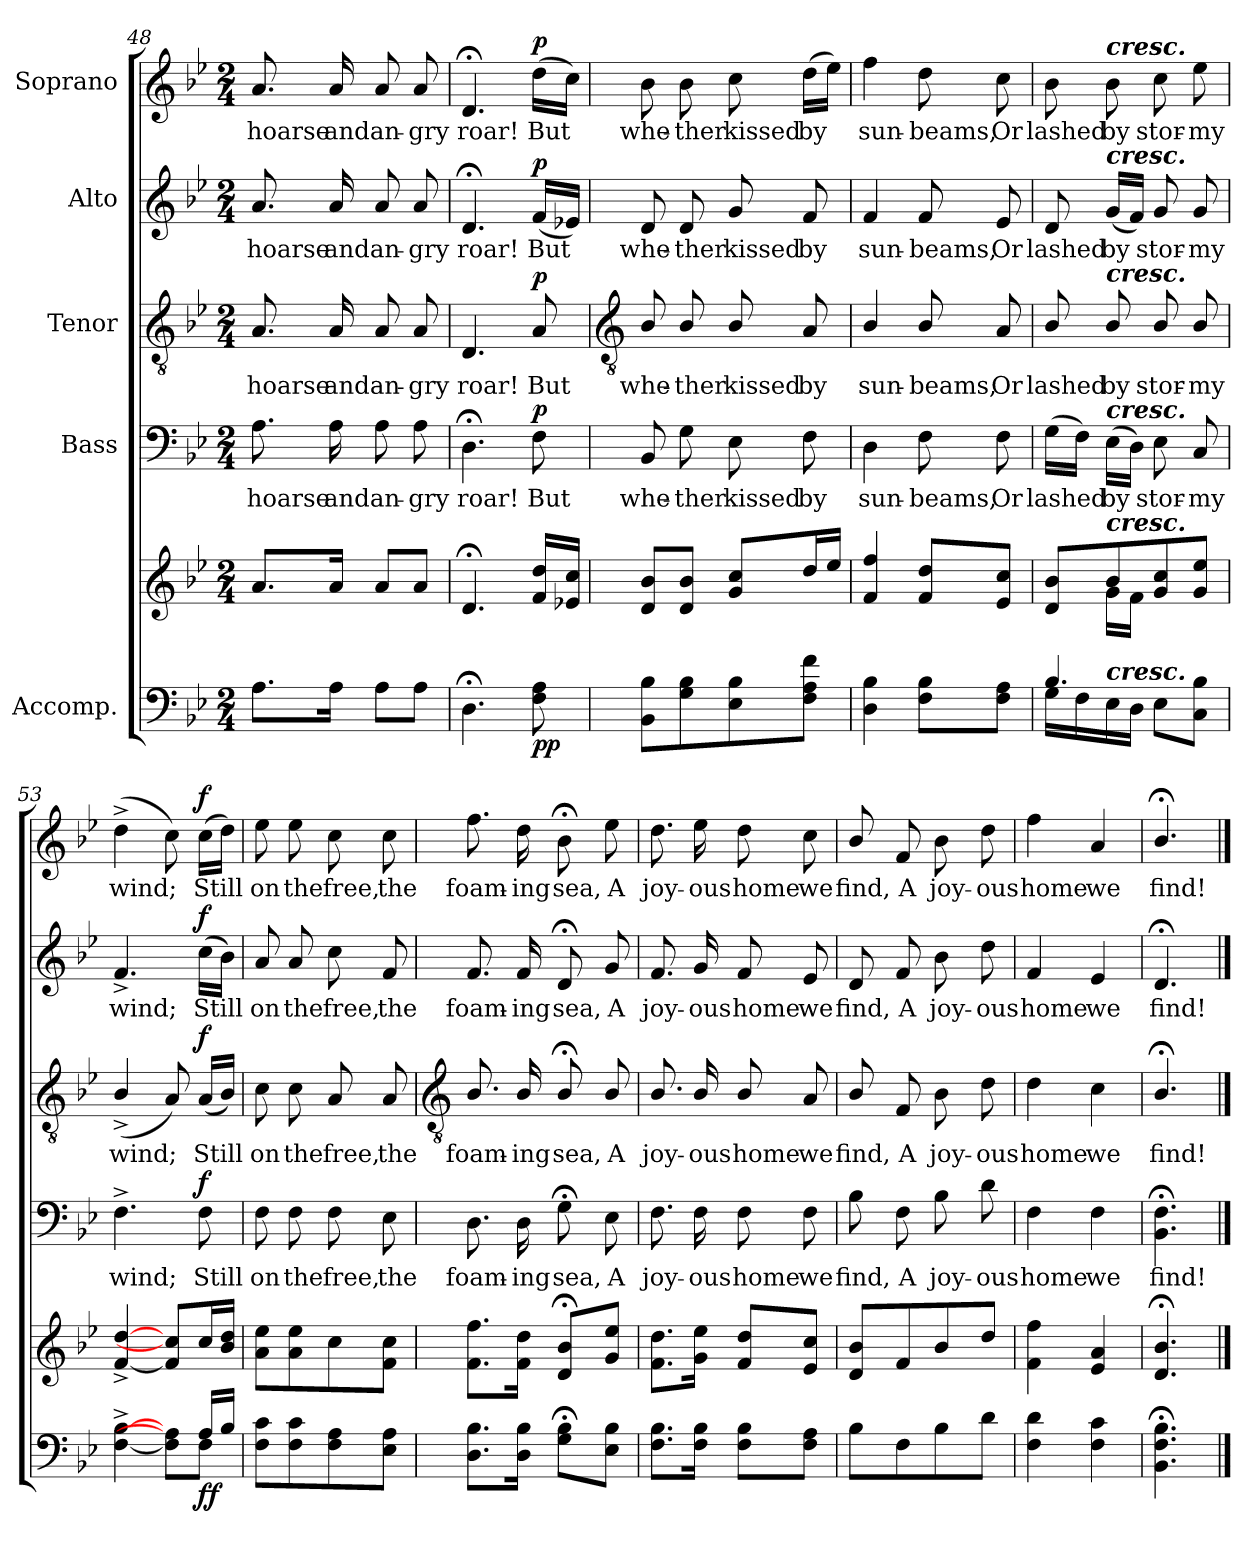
**kern	**kern	**dynam	**kern	**text	**dynam	**kern	**text	**dynam	**kern	**text	**dynam	**kern	**text	**dynam
*part5	*part5	*part5	*part4	*part4	*part4	*part3	*part3	*part3	*part2	*part2	*part2	*part1	*part1	*part1
*staff6	*staff5	*staff5/6	*staff4	*staff4	*staff4	*staff3	*staff3	*staff3	*staff2	*staff2	*staff2	*staff1	*staff1	*staff1
*I"Accomp.	*	*	*I"Bass	*	*	*I"Tenor	*	*	*I"Alto	*	*	*I"Soprano	*	*
*clefF4	*clefG2	*	*clefF4	*	*	*clefGv2	*	*	*clefG2	*	*	*clefG2	*	*
*k[b-e-]	*k[b-e-]	*	*k[b-e-]	*	*	*k[b-e-]	*	*	*k[b-e-]	*	*	*k[b-e-]	*	*
*B-:	*B-:	*	*B-:	*	*	*B-:	*	*	*B-:	*	*	*B-:	*	*
*M2/4	*M2/4	*	*M2/4	*	*	*M2/4	*	*	*M2/4	*	*	*M2/4	*	*
=48	=48	=48	=48	=48	=48	=48	=48	=48	=48	=48	=48	=48	=48	=48
*	*^	*	*	*	*	*	*	*	*	*	*	*	*	*
!	!	!LO:N:vis=1	!	!	!LO:LY:b	!	!	!LO:LY:b	!	!	!LO:LY:b	!	!	!LO:LY:b	!
8.AL	8.aL	2ryy	.	8.A	hoarse	.	8.A	hoarse	.	8.a	hoarse	.	8.a	hoarse	.
!	!	!	!	!	!LO:LY:b	!	!	!LO:LY:b	!	!	!LO:LY:b	!	!	!LO:LY:b	!
16AJ	16aJ	.	.	16A	and	.	16A	and	.	16a	and	.	16a	and	.
!	!	!	!	!	!LO:LY:b	!	!	!LO:LY:b	!	!	!LO:LY:b	!	!	!LO:LY:b	!
8AL	8aL	.	.	8A	an-	.	8A	an-	.	8a	an-	.	8a	an-	.
!	!	!	!	!	!LO:LY:b	!	!	!LO:LY:b	!	!	!LO:LY:b	!	!	!LO:LY:b	!
8AJ	8aJ	.	.	8A	-gry	.	8A	-gry	.	8a	-gry	.	8a	-gry	.
=49	=49	=49	=49	=49	=49	=49	=49	=49	=49	=49	=49	=49	=49	=49	=49
!	!	!LO:N:vis=1	!	!	!LO:LY:b	!	!	!LO:LY:b	!	!	!LO:LY:b	!	!	!LO:LY:b	!
4.D;<	4.d;<	2ryy	.	4.D;<	roar!	.	4.D	roar!	.	4.d;<	roar!	.	4.d;<	roar!	.
!	!	!	!LO:DY:b=2	!	!LO:LY:b	!	!	!LO:LY:b	!	!	!LO:LY:b	!	!	!LO:LY:b	!
!	!	!	!LO:DY:n=1:b	!	!	!LO:DY:b	!	!	!LO:DY:b	!	!	!LO:DY:b	!	!	!LO:DY:b
8F\ 8A\	16f 16ddLL	.	p p	8F	But	p	8A	But	p	(<16fLL	But	p	(>16ddLL	But	p
.	16e-X 16ccJJ	.	.	.	.	.	.	.	.	16e-XJJ)	.	.	16ccJJ)	.	.
!!LO:LB:g=z
=50	=50	=50	=50	=50	=50	=50	=50	=50	=50	=50	=50	=50	=50	=50	=50
*	*	*	*	*	*	*	*clefGv2	*	*	*	*	*	*	*	*
!LO:N:vis=1	!	!LO:N:vis=1	!	!	!LO:LY:b	!	!	!LO:LY:b	!	!	!LO:LY:b	!	!	!LO:LY:b	!
*^	*	*	*	*	*	*	*	*	*	*	*	*	*	*	*
2ryy	8BB-\ 8B-\L	8d 8b-L	2ryy	.	8BB-	whe-	.	8B-/	whe-	.	8d	whe-	.	8b-	whe-	.
!	!	!	!	!	!	!LO:LY:b	!	!	!LO:LY:b	!	!	!LO:LY:b	!	!	!LO:LY:b	!
.	8G\ 8B-\	8d 8b-J	.	.	8G	-ther	.	8B-/	-ther	.	8d	-ther	.	8b-	-ther	.
!	!	!	!	!	!	!LO:LY:b	!	!	!LO:LY:b	!	!	!LO:LY:b	!	!	!LO:LY:b	!
.	8E-\ 8B-\	8g 8ccL	.	.	8E-	kissed	.	8B-/	kissed	.	8g	kissed	.	8cc	kissed	.
!	!	!	!	!	!	!LO:LY:b	!	!	!LO:LY:b	!	!	!LO:LY:b	!	!	!LO:LY:b	!
.	8F\ 8A\ 8f\J	16ddL	.	.	8F	by	.	8A	by	.	8f	by	.	(>16ddLL	by	.
.	.	16ee-JJ	.	.	.	.	.	.	.	.	.	.	.	16ee-JJ)	.	.
=51	=51	=51	=51	=51	=51	=51	=51	=51	=51	=51	=51	=51	=51	=51	=51	=51
!LO:N:vis=1	!	!	!LO:N:vis=1	!	!	!LO:LY:b	!	!	!LO:LY:b	!	!	!LO:LY:b	!	!	!LO:LY:b	!
2ryy	4D\ 4B-\	4f 4ff	2ryy	.	4D	sun-	.	4B-/	sun-	.	4f	sun-	.	4ff	sun-	.
!	!	!	!	!	!	!LO:LY:b	!	!	!LO:LY:b	!	!	!LO:LY:b	!	!	!LO:LY:b	!
.	8F\ 8B-\L	8f 8ddL	.	.	8F	-beams,	.	8B-/	-beams,	.	8f	-beams,	.	8dd	-beams,	.
!	!	!	!	!	!	!LO:LY:b	!	!	!LO:LY:b	!	!	!LO:LY:b	!	!	!LO:LY:b	!
.	8F\ 8A\J	8e- 8ccJ	.	.	8F	Or	.	8A	Or	.	8e-	Or	.	8cc	Or	.
=52	=52	=52	=52	=52	=52	=52	=52	=52	=52	=52	=52	=52	=52	=52	=52	=52
!	!	!	!	!	!	!LO:LY:b	!	!	!LO:LY:b	!	!	!LO:LY:b	!	!	!LO:LY:b	!
4.B-/	16G\LL	8d 8b-L	8ryy	.	(>16GLL	lashed	.	8B-/	lashed	.	8d	lashed	.	8b-	lashed	.
.	16F\	.	.	.	16FJJ)	.	.	.	.	.	.	.	.	.	.	.
!	!	!	!	!	!	!	!	!	!	!	!	!	!	!LO:TX:a:Bi:t=cresc.	!	!
!	!	!	!	!	!	!	!	!	!	!	!LO:TX:a:Bi:t=cresc.	!	!	!	!	!
!	!	!	!	!	!	!	!	!LO:TX:a:Bi:t=cresc.	!	!	!	!	!	!	!	!
!	!	!	!	!	!LO:TX:a:Bi:t=cresc.	!	!	!	!	!	!	!	!	!	!	!
!	!	!LO:TX:a:Bi:t=cresc.	!	!	!	!	!	!	!	!	!	!	!	!	!	!
!	!LO:TX:a:Bi:t=cresc.	!	!	!	!	!	!	!	!	!	!	!	!	!	!	!
!	!	!	!	!	!	!LO:LY:b	!	!	!LO:LY:b	!	!	!LO:LY:b	!	!	!LO:LY:b	!
.	16E-\	8b-	16g\LL	.	(>16E-LL	by	.	8B-/	by	.	(<16gLL	by	.	8b-	by	.
.	16D\JJ	.	16f\JJ	.	16DJJ)	.	.	.	.	.	16fJJ)	.	.	.	.	.
!	!	!	!	!	!	!LO:LY:b	!	!	!LO:LY:b	!	!	!LO:LY:b	!	!	!LO:LY:b	!
.	8E-\L	8g 8cc	4ryy	.	8E-	stor-	.	8B-/	stor-	.	8g	stor-	.	8cc	stor-	.
!	!	!	!	!	!	!LO:LY:b	!	!	!LO:LY:b	!	!	!LO:LY:b	!	!	!LO:LY:b	!
8ryy	8C\ 8B-\J	8g 8ee-J	.	.	8C	-my	.	8B-/	-my	.	8g	-my	.	8ee-	-my	.
*	*	*v	*v	*	*	*	*	*	*	*	*	*	*	*	*	*
=53	=53	=53	=53	=53	=53	=53	=53	=53	=53	=53	=53	=53	=53	=53	=53
!	!	!	!	!	!LO:LY:b	!	!	!LO:LY:b	!	!	!LO:LY:b	!	!	!LO:LY:b	!
4.ryy	[4F\^ [4B-\^	[4f^ [4dd^	.	4.F^	wind;	.	(<4B-^/	wind;	.	4.f^	wind;	.	(>4dd^	wind;	.
.	8F\] 8A\]L	8f] 8cc]L	.	.	.	.	8A)	.	.	.	.	.	8cc)	.	.
!	!	!	!LO:DY:b=2	!	!LO:LY:b	!	!	!LO:LY:b	!	!	!LO:LY:b	!	!	!LO:LY:b	!
!	!	!	!LO:DY:n=1:b	!	!	!LO:DY:b	!	!	!LO:DY:b	!	!	!LO:DY:b	!	!	!LO:DY:b
16A/LL	8F\J	16ccL	f f	8F	Still	f	(<16ALL	Still	f	(>16ccLL	Still	f	(>16ccLL	Still	f
16B-/JJ	.	16b- 16ddJJ	.	.	.	.	16B-JJ)	.	.	16b-JJ)	.	.	16ddJJ)	.	.
*v	*v	*	*	*	*	*	*	*	*	*	*	*	*	*	*
=54	=54	=54	=54	=54	=54	=54	=54	=54	=54	=54	=54	=54	=54	=54
!	!	!	!	!LO:LY:b	!	!	!LO:LY:b	!	!	!LO:LY:b	!	!	!LO:LY:b	!
8F\ 8c\L	8a 8ee-L	.	8F	on	.	8c	on	.	8a	on	.	8ee-	on	.
!	!	!	!	!LO:LY:b	!	!	!LO:LY:b	!	!	!LO:LY:b	!	!	!LO:LY:b	!
8F\ 8c\	8a 8ee-	.	8F	the	.	8c	the	.	8a	the	.	8ee-	the	.
!	!	!	!	!LO:LY:b	!	!	!LO:LY:b	!	!	!LO:LY:b	!	!	!LO:LY:b	!
8F\ 8A\	8cc	.	8F	free,	.	8A	free,	.	8cc	free,	.	8cc	free,	.
!	!	!	!	!LO:LY:b	!	!	!LO:LY:b	!	!	!LO:LY:b	!	!	!LO:LY:b	!
8E-\ 8A\J	8f 8ccJ	.	8E-	the	.	8A	the	.	8f	the	.	8cc	the	.
!!LO:LB:g=z
=55	=55	=55	=55	=55	=55	=55	=55	=55	=55	=55	=55	=55	=55	=55
*	*	*	*	*	*	*clefGv2	*	*	*	*	*	*	*	*
!	!	!	!	!LO:LY:b	!	!	!LO:LY:b	!	!	!LO:LY:b	!	!	!LO:LY:b	!
8.D 8.B-L	8.f 8.ffL	.	8.D	foam-	.	8.B-/	foam-	.	8.f	foam-	.	8.ff	foam-	.
!	!	!	!	!LO:LY:b	!	!	!LO:LY:b	!	!	!LO:LY:b	!	!	!LO:LY:b	!
16D 16B-J	16f 16ddJ	.	16D	-ing	.	16B-/	-ing	.	16f	-ing	.	16dd	-ing	.
!	!	!	!	!LO:LY:b	!	!	!LO:LY:b	!	!	!LO:LY:b	!	!	!LO:LY:b	!
8G;< 8B-;<L	8d;< 8b-;<L	.	8G;<	sea,	.	8B-;</	sea,	.	8d;<	sea,	.	8b-;<	sea,	.
!	!	!	!	!LO:LY:b	!	!	!LO:LY:b	!	!	!LO:LY:b	!	!	!LO:LY:b	!
8E- 8B-J	8g 8ee-J	.	8E-	A	.	8B-/	A	.	8g	A	.	8ee-	A	.
=56	=56	=56	=56	=56	=56	=56	=56	=56	=56	=56	=56	=56	=56	=56
!	!	!	!	!LO:LY:b	!	!	!LO:LY:b	!	!	!LO:LY:b	!	!	!LO:LY:b	!
8.F 8.B-L	8.f 8.ddL	.	8.F	joy-	.	8.B-/	joy-	.	8.f	joy-	.	8.dd	joy-	.
!	!	!	!	!LO:LY:b	!	!	!LO:LY:b	!	!	!LO:LY:b	!	!	!LO:LY:b	!
16F 16B-J	16g 16ee-J	.	16F	-ous	.	16B-/	-ous	.	16g	-ous	.	16ee-	-ous	.
!	!	!	!	!LO:LY:b	!	!	!LO:LY:b	!	!	!LO:LY:b	!	!	!LO:LY:b	!
8F 8B-L	8f 8ddL	.	8F	home	.	8B-/	home	.	8f	home	.	8dd	home	.
!	!	!	!	!LO:LY:b	!	!	!LO:LY:b	!	!	!LO:LY:b	!	!	!LO:LY:b	!
8F 8AJ	8e- 8ccJ	.	8F	we	.	8A	we	.	8e-	we	.	8cc	we	.
=57	=57	=57	=57	=57	=57	=57	=57	=57	=57	=57	=57	=57	=57	=57
!	!	!	!	!LO:LY:b	!	!	!LO:LY:b	!	!	!LO:LY:b	!	!	!LO:LY:b	!
8B-L	8d 8b-L	.	8B-	find,	.	8B-/	find,	.	8d	find,	.	8b-/	find,	.
!	!	!	!	!LO:LY:b	!	!	!LO:LY:b	!	!	!LO:LY:b	!	!	!LO:LY:b	!
8F	8f	.	8F	A	.	8F	A	.	8f	A	.	8f	A	.
!	!	!	!	!LO:LY:b	!	!	!LO:LY:b	!	!	!LO:LY:b	!	!	!LO:LY:b	!
8B-	8b-	.	8B-	joy-	.	8B-	joy-	.	8b-	joy-	.	8b-	joy-	.
!	!	!	!	!LO:LY:b	!	!	!LO:LY:b	!	!	!LO:LY:b	!	!	!LO:LY:b	!
8dJ	8ddJ	.	8d	-ous	.	8d	-ous	.	8dd	-ous	.	8dd	-ous	.
=58	=58	=58	=58	=58	=58	=58	=58	=58	=58	=58	=58	=58	=58	=58
!	!	!	!	!LO:LY:b	!	!	!LO:LY:b	!	!	!LO:LY:b	!	!	!LO:LY:b	!
4F 4d	4f 4ff	.	4F	home	.	4d	home	.	4f	home	.	4ff	home	.
!	!	!	!	!LO:LY:b	!	!	!LO:LY:b	!	!	!LO:LY:b	!	!	!LO:LY:b	!
4F 4c	4e- 4a	.	4F	we	.	4c	we	.	4e-	we	.	4a	we	.
=59	=59	=59	=59	=59	=59	=59	=59	=59	=59	=59	=59	=59	=59	=59
!	!	!	!	!LO:LY:b	!	!	!LO:LY:b	!	!	!LO:LY:b	!	!	!LO:LY:b	!
4.BB-;< 4.F;< 4.B-;<	4.d/;< 4.b-/;<	.	4.BB-;< 4.F;<	find!	.	4.B-;</	find!	.	4.d;<	find!	.	4.b-;</	find!	.
==	==	==	==	==	==	==	==	==	==	==	==	==	==	==
*-	*-	*-	*-	*-	*-	*-	*-	*-	*-	*-	*-	*-	*-	*-
